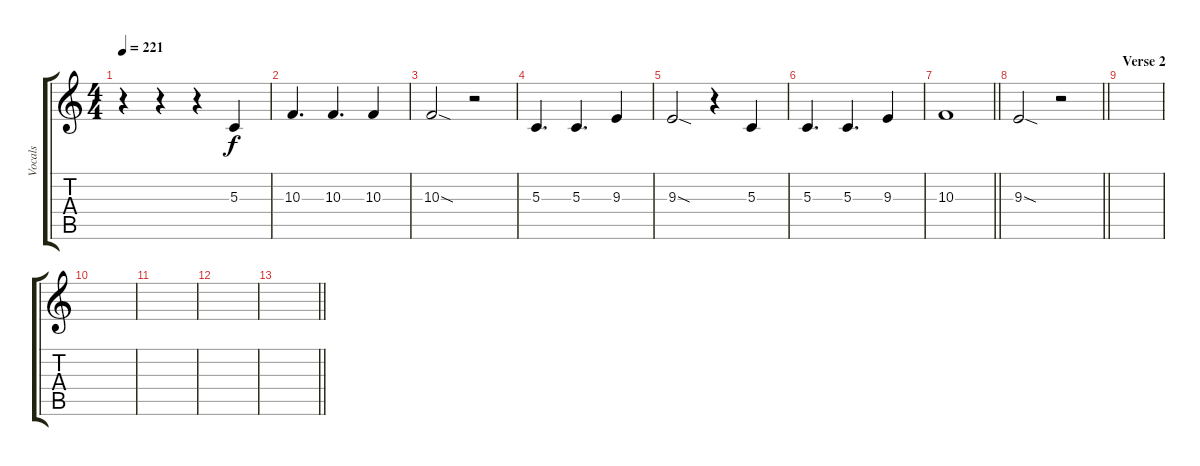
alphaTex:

\track ("Vocals" "Vocals") {instrument lead2sawtooth}
\staff {score tabs}
\tuning (E4 B3 G3 D3 A2 E2) {hide}
\ts (4 4)
\tempo 221
\clef g2
\ks c
r.4{dy f balance 8} r.4 r.4 5.3.4 |
10.3.4{d} 10.3.4{d} 10.3.4 |
10.3{sod}.2 r.2 |
5.3.4{d} 5.3.4{d} 9.3.4 |
9.3{sod}.2 r.4 5.3.4 |
5.3.4{d} 5.3.4{d} 9.3.4 |
\barLineRight lightlight
10.3.1 |
\barLineRight lightlight
9.3{sod}.2 r.2 |
\section ("" "Verse 2")
|
|
|
|
\barLineRight lightlight
